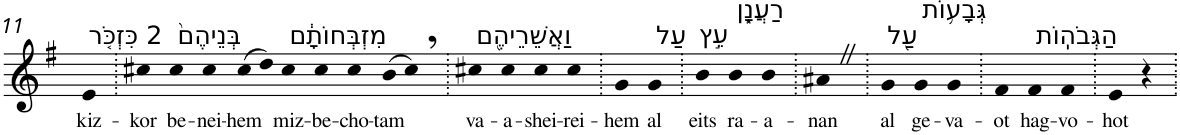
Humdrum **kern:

**kern	**text
*part1	*part1
*staff1	*staff1
*I"Piano	*
*I'Pno	*
!!LO:PB:g=z
*clefG2	*
*k[f#]	*
*G:	*
=11	=11
!LO:TX:a:t=2 כִּזְכֹּ֤ר	!
!	!LO:LY:b
4e	kiz-
=12.	=12.
!	!LO:LY:b
4cc#X	-kor
!LO:TX:a:t=בְּנֵיהֶם֙	!
!	!LO:LY:b
4cc#	be-
!	!LO:LY:b
4cc#	-nei-
!	!LO:LY:b
(>8cc#	-hem
8dd)	.
!LO:TX:a:t=מִזְבְּחוֹתָ֔ם	!
!	!LO:LY:b
4cc#	miz-
!	!LO:LY:b
4cc#	-be-
!	!LO:LY:b
4cc#	-cho-
!	!LO:LY:b
(>8b	-tam
8cc#,)	.
=13.	=13.
!LO:TX:a:t=וַאֲשֵׁרֵיהֶ֖ם	!
!	!LO:LY:b
4cc#X	va-
!	!LO:LY:b
4cc#	-a-
!	!LO:LY:b
4cc#	-shei-
!	!LO:LY:b
4cc#	-rei-
=14.	=14.
!	!LO:LY:b
4g	-hem
!LO:TX:a:t=עַל	!
!	!LO:LY:b
4g	al
=15.	=15.
!LO:TX:a:t=עֵ֣ץ	!
!	!LO:LY:b
4b	eits
!LO:TX:a:t=רַעֲנָ֑ן	!
!	!LO:LY:b
4b	ra-
!	!LO:LY:b
4b	-a-
=16.	=16.
!	!LO:LY:b
4a#XZ	-nan
=17.	=17.
!LO:TX:a:t=עַ֖ל	!
!	!LO:LY:b
4g	al
!LO:TX:a:t=גְּבָע֥וֹת	!
!	!LO:LY:b
4g	ge-
!	!LO:LY:b
4g	-va-
=18.	=18.
!	!LO:LY:b
4f#	-ot
!LO:TX:a:t=הַגְּבֹהֽוֹת	!
!	!LO:LY:b
4f#	hag-
!	!LO:LY:b
4f#	-vo-
=19.	=19.
!	!LO:LY:b
4e	-hot
4r	.
=.	=.
*-	*-
